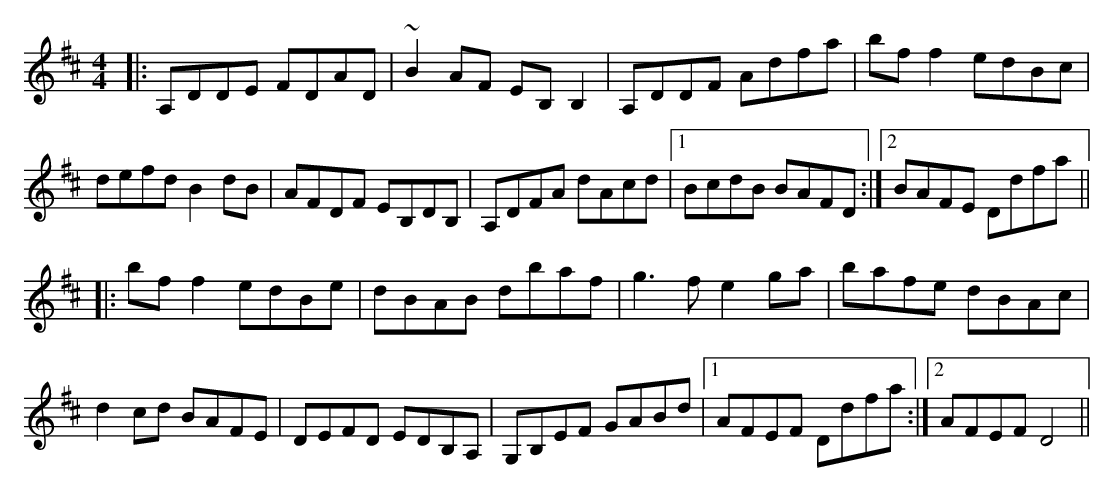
X:1
M:4/4
K:D
|:A,DDE FDAD|~B2AF EB,B,2|A,DDF Adfa|bff2 edBc|
defd B2dB|AFDF EB,DB,|A,DFA dAcd|1 BcdB BAFD:|2 BAFE Ddfa||
|:bff2 edBe|dBAB dbaf|g3f e2 ga|bafe dBAc|
d2cd BAFE|DEFD EDB,A,|G,B,EF GABd|1 AFEF Ddfa:|2 AFEF D4||
